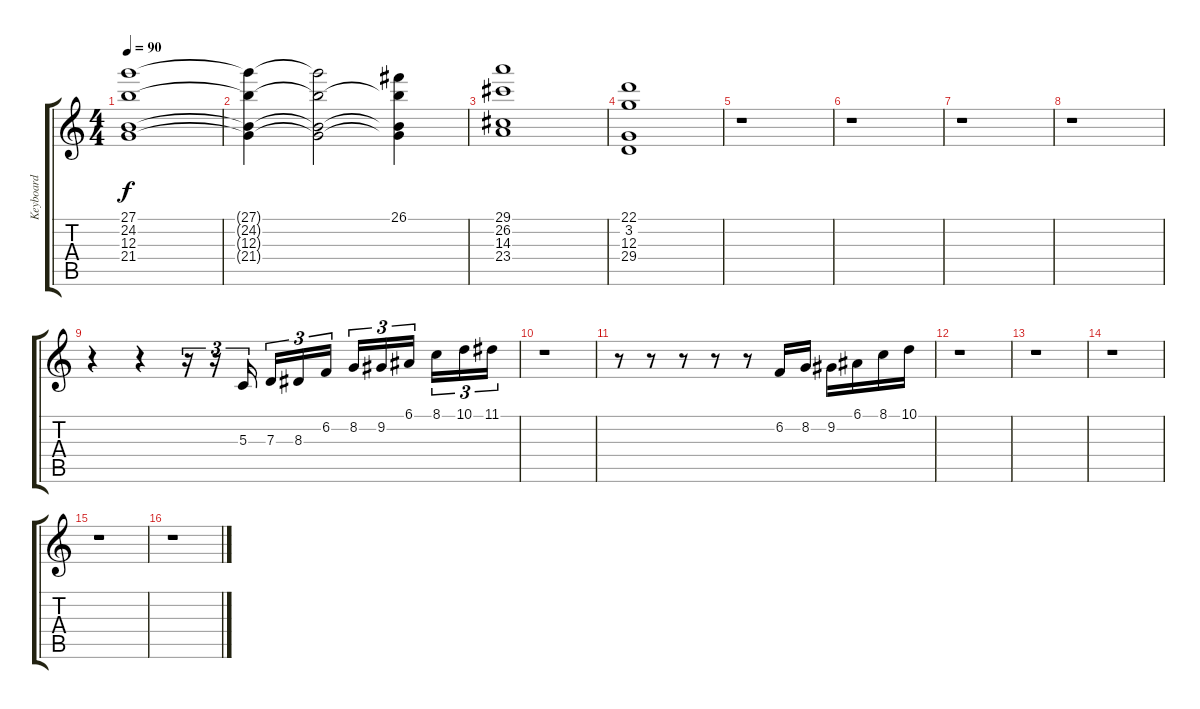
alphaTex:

\track ("Keyboard" "Keyboard") {instrument stringensemble1}
\staff {score tabs}
\tuning (E4 B3 G3 D3 A2 E2) {hide}
\ts (4 4)
\tempo 90
\clef g2
\ks c
(27.1{t} 24.2{t} 12.3{t} 21.4{t}).1{dy f} |
(27.1{t} 24.2{t} 12.3{t} 21.4{t}).4 (27.1{t} 24.2{t} 12.3{t} 21.4{t}).2 (26.1 24.2{t} 12.3{t} 21.4{t}).4 |
(29.1 26.2 14.3 23.4).1 |
(22.1 3.2 12.3 29.4).1 |
r.1 |
r.1 |
r.1 |
r.1 |
r.4 r.4 r.16{tu (3 2)} r.16{tu (3 2)} 5.3.16{tu (3 2) beam splitsecondary} 7.3.16{tu (3 2)} 8.3.16{tu (3 2)} 6.2.16{tu (3 2)} 8.2.16{tu (3 2)} 9.2.16{tu (3 2)} 6.1.16{tu (3 2) beam splitsecondary} 8.1.16{tu (3 2)} 10.1.16{tu (3 2)} 11.1.16{tu (3 2)} |
r.1 |
r.8 r.8 r.8 r.8 r.8 6.2.16 8.2.16 9.2.16 6.1.16 8.1.16 10.1.16 |
r.1 |
r.1 |
r.1 |
r.1 |
r.1
